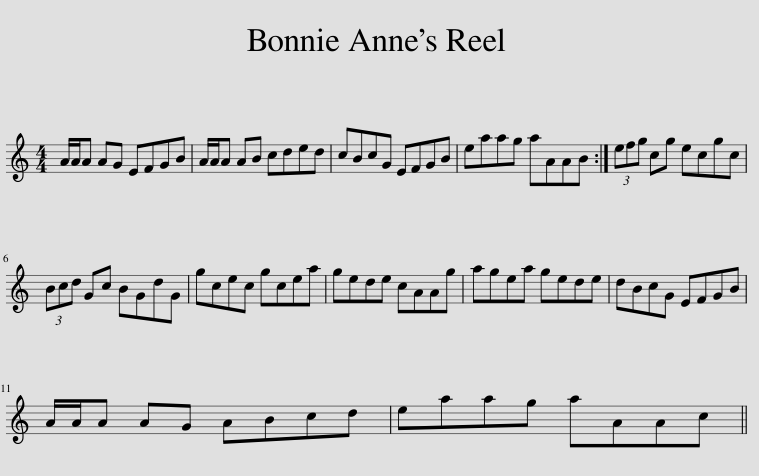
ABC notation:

X:1
L:1/8
M:4/4
I:linebreak $
K:C
V:1 treble
V:1
 A/A/A AG EFGB | A/A/A AB cded | cBcG EFGB | eaag aAAB :| (3efg cg ecgc |$ %5
 (3Bcd Gc BGdG | gcec gcea | gede cAAg | agea gede | dBcG EFGB |$ %10
 A/A/A AG ABcd | eaag aAAc || %12
